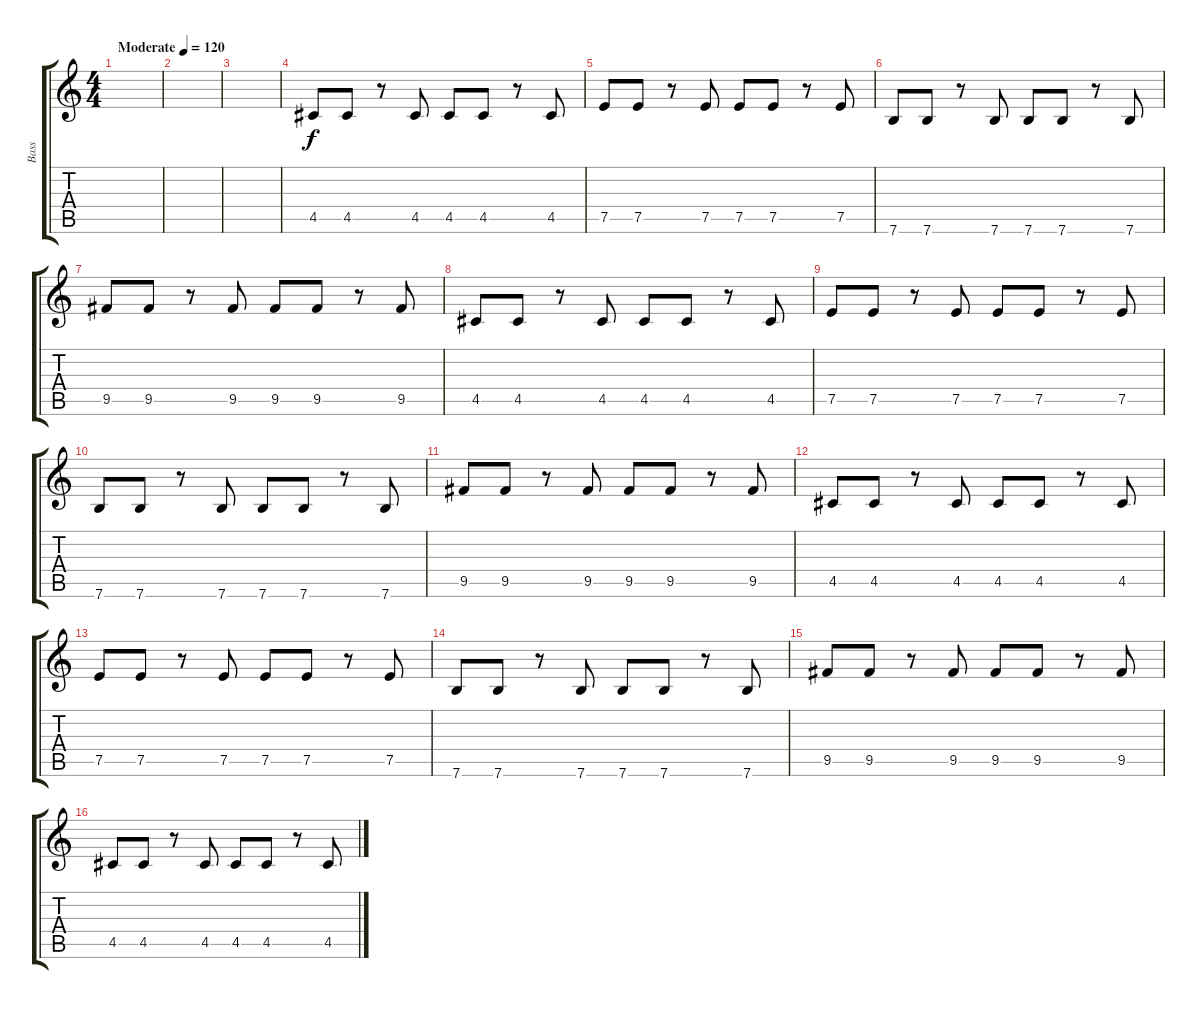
\track ("Bass" "Bass") {instrument electricbassfinger}
\staff {score tabs}
\tuning (E4 B3 G3 D3 A2 E2) {hide}
\ts (4 4)
\tempo (120 "Moderate")
\clef g2
\ks c
|
|
|
4.5.8 4.5.8 r.8 4.5.8 4.5.8 4.5.8 r.8 4.5.8 |
7.5.8 7.5.8 r.8 7.5.8 7.5.8 7.5.8 r.8 7.5.8 |
7.6.8 7.6.8 r.8 7.6.8 7.6.8 7.6.8 r.8 7.6.8 |
9.5.8 9.5.8 r.8 9.5.8 9.5.8 9.5.8 r.8 9.5.8 |
4.5.8 4.5.8 r.8 4.5.8 4.5.8 4.5.8 r.8 4.5.8 |
7.5.8 7.5.8 r.8 7.5.8 7.5.8 7.5.8 r.8 7.5.8 |
7.6.8 7.6.8 r.8 7.6.8 7.6.8 7.6.8 r.8 7.6.8 |
9.5.8 9.5.8 r.8 9.5.8 9.5.8 9.5.8 r.8 9.5.8 |
4.5.8 4.5.8 r.8 4.5.8 4.5.8 4.5.8 r.8 4.5.8 |
7.5.8 7.5.8 r.8 7.5.8 7.5.8 7.5.8 r.8 7.5.8 |
7.6.8 7.6.8 r.8 7.6.8 7.6.8 7.6.8 r.8 7.6.8 |
9.5.8 9.5.8 r.8 9.5.8 9.5.8 9.5.8 r.8 9.5.8 |
4.5.8 4.5.8 r.8 4.5.8 4.5.8 4.5.8 r.8 4.5.8
